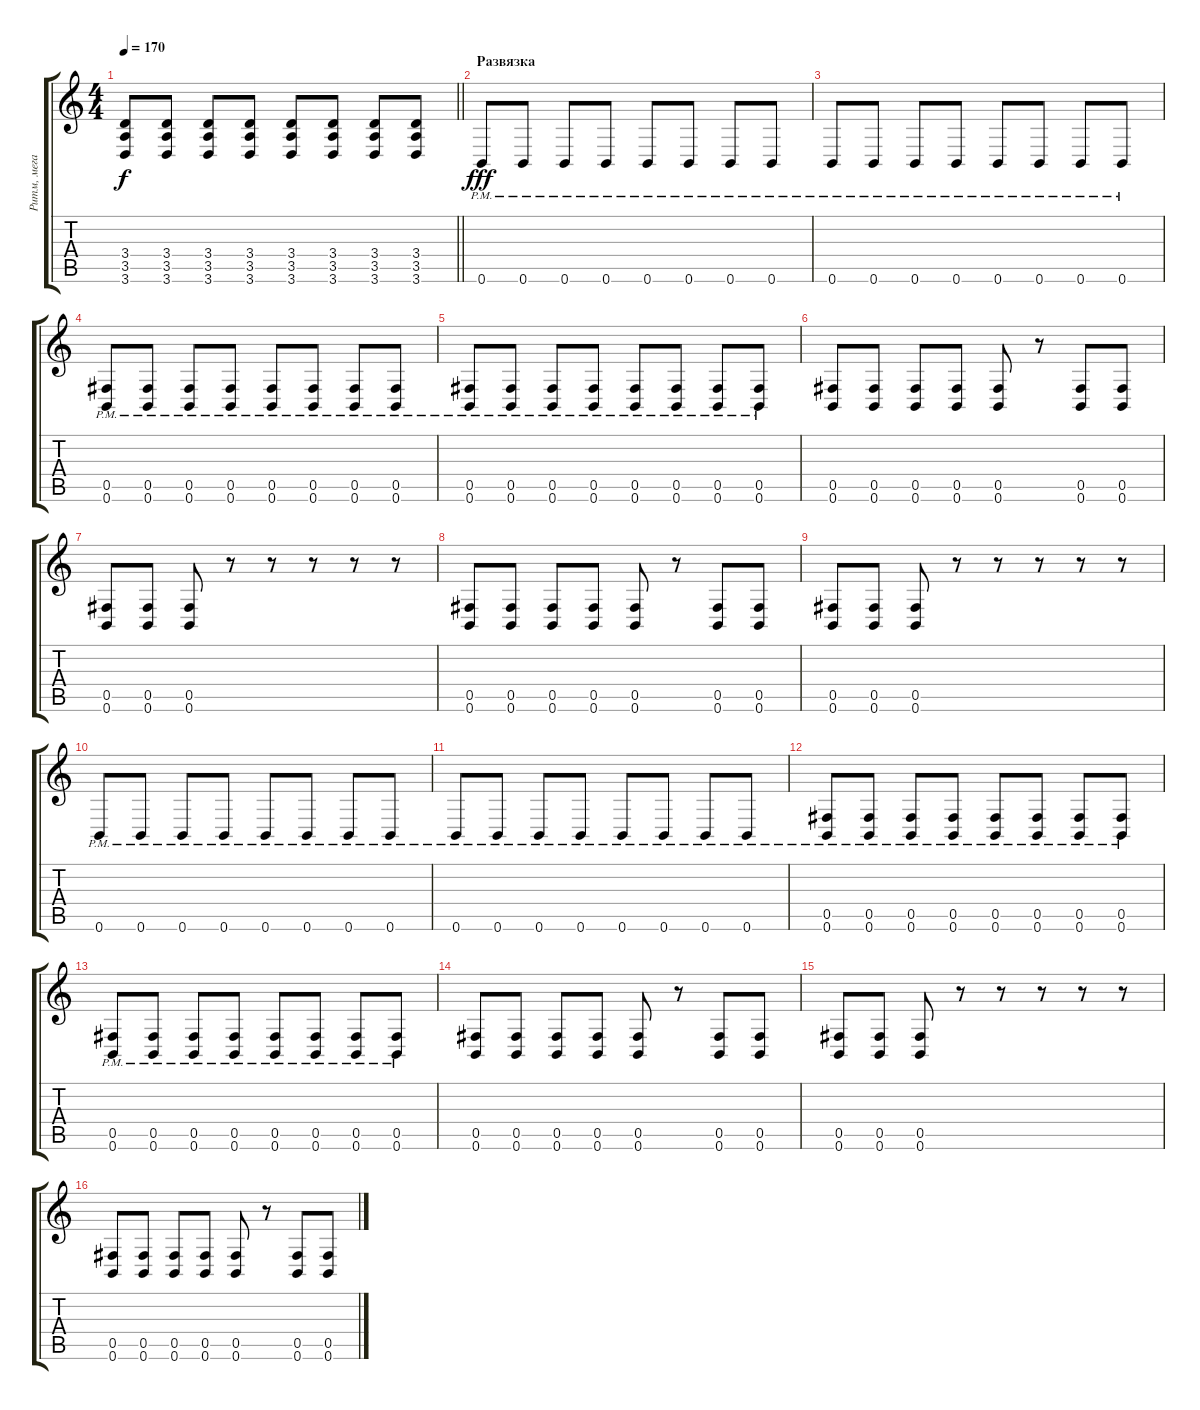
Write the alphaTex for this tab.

\track ("Ритм, мега оригинальный))" "Ритм, мега") {instrument distortionguitar}
\staff {score tabs}
\tuning (Db4 Ab3 E3 B2 Gb2 B1) {hide}
\ts (4 4)
\tempo 170
\clef g2
\barLineRight lightlight
\ks c
(3.4 3.5 3.6).8{dy f} (3.4 3.5 3.6).8 (3.4 3.5 3.6).8 (3.4 3.5 3.6).8 (3.4 3.5 3.6).8 (3.4 3.5 3.6).8 (3.4 3.5 3.6).8 (3.4 3.5 3.6).8 |
\section ("" "Развязка")
0.6{pm}.8{dy fff} 0.6{pm}.8 0.6{pm}.8 0.6{pm}.8 0.6{pm}.8 0.6{pm}.8 0.6{pm}.8 0.6{pm}.8 |
0.6{pm}.8 0.6{pm}.8 0.6{pm}.8 0.6{pm}.8 0.6{pm}.8 0.6{pm}.8 0.6{pm}.8 0.6{pm}.8 |
(0.5{pm} 0.6{pm}).8 (0.5{pm} 0.6{pm}).8 (0.5{pm} 0.6{pm}).8 (0.5{pm} 0.6{pm}).8 (0.5{pm} 0.6{pm}).8 (0.5{pm} 0.6{pm}).8 (0.5{pm} 0.6{pm}).8 (0.5{pm} 0.6{pm}).8 |
(0.5{pm} 0.6{pm}).8 (0.5{pm} 0.6{pm}).8 (0.5{pm} 0.6{pm}).8 (0.5{pm} 0.6{pm}).8 (0.5{pm} 0.6{pm}).8 (0.5{pm} 0.6{pm}).8 (0.5{pm} 0.6{pm}).8 (0.5{pm} 0.6{pm}).8 |
(0.5 0.6).8 (0.5 0.6).8 (0.5 0.6).8 (0.5 0.6).8 (0.5 0.6).8 r.8 (0.5 0.6).8 (0.5 0.6).8 |
(0.5 0.6).8 (0.5 0.6).8 (0.5 0.6).8 r.8 r.8 r.8 r.8 r.8 |
(0.5 0.6).8 (0.5 0.6).8 (0.5 0.6).8 (0.5 0.6).8 (0.5 0.6).8 r.8 (0.5 0.6).8 (0.5 0.6).8 |
(0.5 0.6).8 (0.5 0.6).8 (0.5 0.6).8 r.8 r.8 r.8 r.8 r.8 |
0.6{pm}.8 0.6{pm}.8 0.6{pm}.8 0.6{pm}.8 0.6{pm}.8 0.6{pm}.8 0.6{pm}.8 0.6{pm}.8 |
0.6{pm}.8 0.6{pm}.8 0.6{pm}.8 0.6{pm}.8 0.6{pm}.8 0.6{pm}.8 0.6{pm}.8 0.6{pm}.8 |
(0.5{pm} 0.6{pm}).8 (0.5{pm} 0.6{pm}).8 (0.5{pm} 0.6{pm}).8 (0.5{pm} 0.6{pm}).8 (0.5{pm} 0.6{pm}).8 (0.5{pm} 0.6{pm}).8 (0.5{pm} 0.6{pm}).8 (0.5{pm} 0.6{pm}).8 |
(0.5{pm} 0.6{pm}).8 (0.5{pm} 0.6{pm}).8 (0.5{pm} 0.6{pm}).8 (0.5{pm} 0.6{pm}).8 (0.5{pm} 0.6{pm}).8 (0.5{pm} 0.6{pm}).8 (0.5{pm} 0.6{pm}).8 (0.5{pm} 0.6{pm}).8 |
(0.5 0.6).8 (0.5 0.6).8 (0.5 0.6).8 (0.5 0.6).8 (0.5 0.6).8 r.8 (0.5 0.6).8 (0.5 0.6).8 |
(0.5 0.6).8 (0.5 0.6).8 (0.5 0.6).8 r.8 r.8 r.8 r.8 r.8 |
(0.5 0.6).8 (0.5 0.6).8 (0.5 0.6).8 (0.5 0.6).8 (0.5 0.6).8 r.8 (0.5 0.6).8 (0.5 0.6).8
